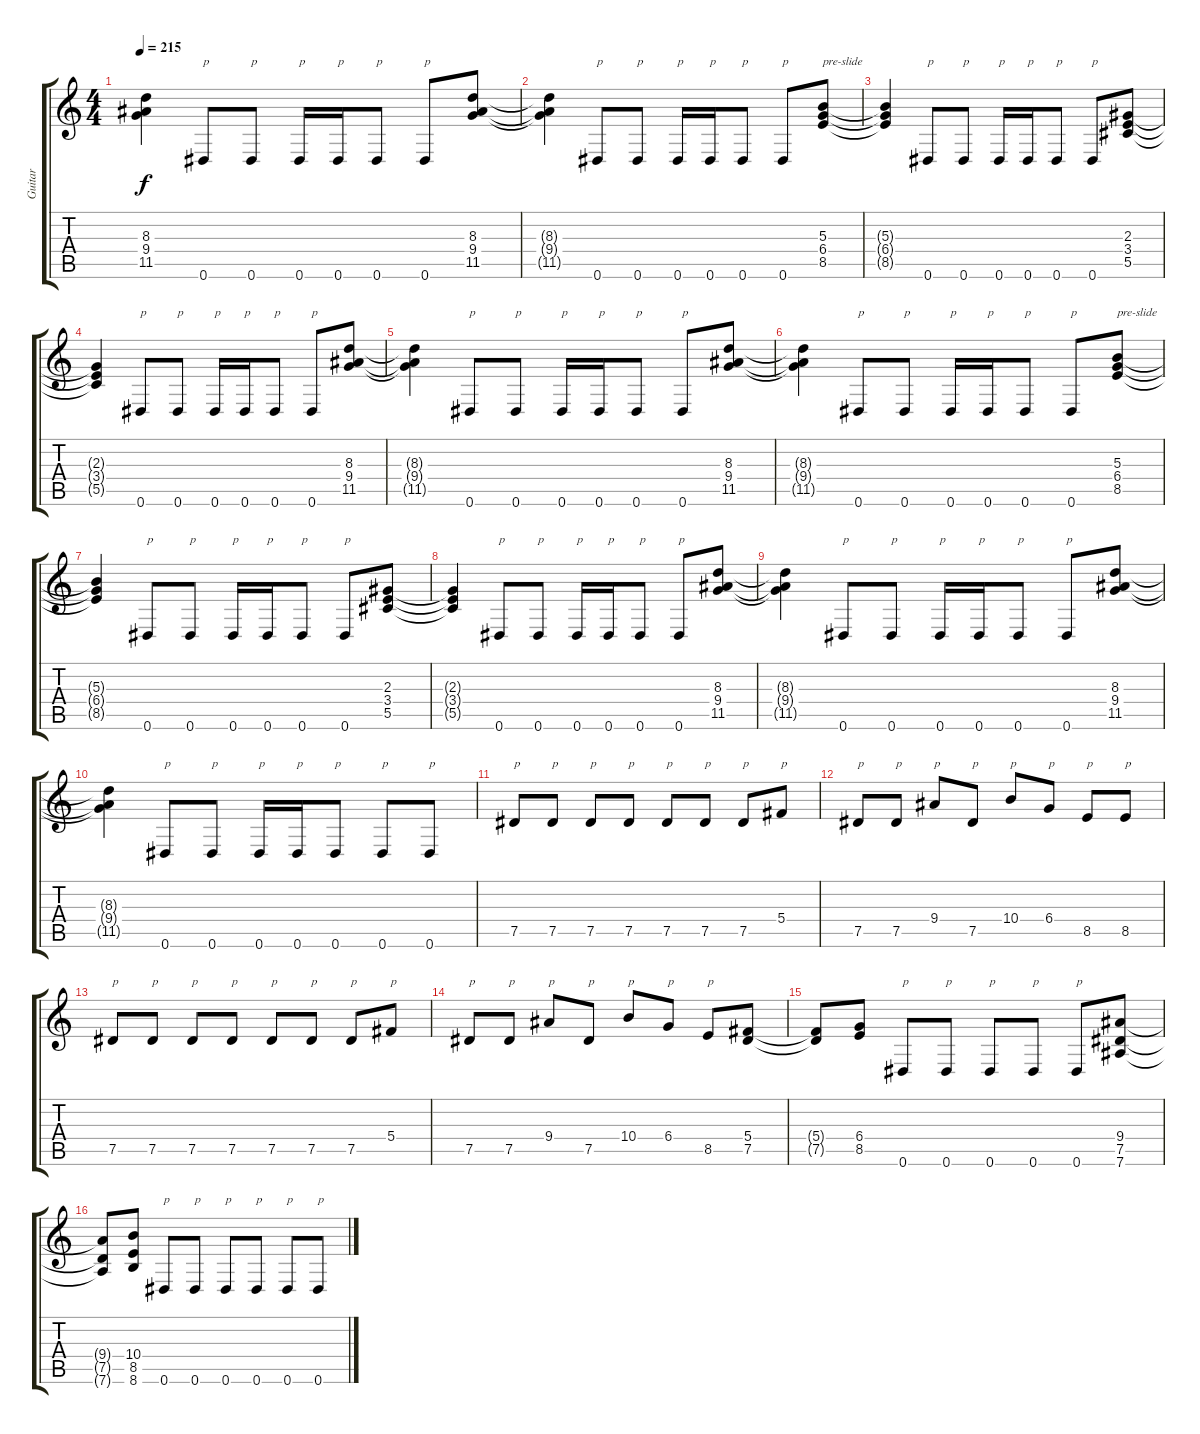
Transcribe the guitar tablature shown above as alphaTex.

\track ("Guitar" "Guitar") {instrument distortionguitar}
\staff {score tabs}
\tuning (Eb4 Bb3 Gb3 Db3 Ab2 Eb2) {hide}
\ts (4 4)
\tempo 215
\clef g2
\ks c
(8.3{t} 9.4{t} 11.5{t}).4{dy f} 0.6.8{txt "p"} 0.6.8{txt "p"} 0.6.16{txt "p"} 0.6.16{txt "p"} 0.6.8{txt "p"} 0.6.8{txt "p"} (8.3 9.4 11.5).8 |
(8.3{t} 9.4{t} 11.5{t}).4 0.6.8{txt "p"} 0.6.8{txt "p"} 0.6.16{txt "p"} 0.6.16{txt "p"} 0.6.8{txt "p"} 0.6.8{txt "p"} (5.3 6.4 8.5).8{txt "pre-slide"} |
(5.3{t} 6.4{t} 8.5{t}).4 0.6.8{txt "p"} 0.6.8{txt "p"} 0.6.16{txt "p"} 0.6.16{txt "p"} 0.6.8{txt "p"} 0.6.8{txt "p"} (2.3 3.4 5.5).8 |
(2.3{t} 3.4{t} 5.5{t}).4 0.6.8{txt "p"} 0.6.8{txt "p"} 0.6.16{txt "p"} 0.6.16{txt "p"} 0.6.8{txt "p"} 0.6.8{txt "p"} (8.3 9.4 11.5).8 |
(8.3{t} 9.4{t} 11.5{t}).4 0.6.8{txt "p"} 0.6.8{txt "p"} 0.6.16{txt "p"} 0.6.16{txt "p"} 0.6.8{txt "p"} 0.6.8{txt "p"} (8.3 9.4 11.5).8 |
(8.3{t} 9.4{t} 11.5{t}).4 0.6.8{txt "p"} 0.6.8{txt "p"} 0.6.16{txt "p"} 0.6.16{txt "p"} 0.6.8{txt "p"} 0.6.8{txt "p"} (5.3 6.4 8.5).8{txt "pre-slide"} |
(5.3{t} 6.4{t} 8.5{t}).4 0.6.8{txt "p"} 0.6.8{txt "p"} 0.6.16{txt "p"} 0.6.16{txt "p"} 0.6.8{txt "p"} 0.6.8{txt "p"} (2.3 3.4 5.5).8 |
(2.3{t} 3.4{t} 5.5{t}).4 0.6.8{txt "p"} 0.6.8{txt "p"} 0.6.16{txt "p"} 0.6.16{txt "p"} 0.6.8{txt "p"} 0.6.8{txt "p"} (8.3 9.4 11.5).8 |
(8.3{t} 9.4{t} 11.5{t}).4 0.6.8{txt "p"} 0.6.8{txt "p"} 0.6.16{txt "p"} 0.6.16{txt "p"} 0.6.8{txt "p"} 0.6.8{txt "p"} (8.3 9.4 11.5).8 |
(8.3{t} 9.4{t} 11.5{t}).4 0.6.8{txt "p"} 0.6.8{txt "p"} 0.6.16{txt "p"} 0.6.16{txt "p"} 0.6.8{txt "p"} 0.6.8{txt "p"} 0.6.8{txt "p"} |
7.5.8{txt "p"} 7.5.8{txt "p"} 7.5.8{txt "p"} 7.5.8{txt "p"} 7.5.8{txt "p"} 7.5.8{txt "p"} 7.5.8{txt "p"} 5.4.8{txt "p"} |
7.5.8{txt "p"} 7.5.8{txt "p"} 9.4.8{txt "p"} 7.5.8{txt "p"} 10.4.8{txt "p"} 6.4.8{txt "p"} 8.5.8{txt "p"} 8.5.8{txt "p"} |
7.5.8{txt "p"} 7.5.8{txt "p"} 7.5.8{txt "p"} 7.5.8{txt "p"} 7.5.8{txt "p"} 7.5.8{txt "p"} 7.5.8{txt "p"} 5.4.8{txt "p"} |
7.5.8{txt "p"} 7.5.8{txt "p"} 9.4.8{txt "p"} 7.5.8{txt "p"} 10.4.8{txt "p"} 6.4.8{txt "p"} 8.5.8{txt "p"} (5.4 7.5).8 |
(5.4{t} 7.5{t}).8 (6.4 8.5).8 0.6.8{txt "p"} 0.6.8{txt "p"} 0.6.8{txt "p"} 0.6.8{txt "p"} 0.6.8{txt "p"} (9.4 7.5 7.6).8 |
(9.4{t} 7.5{t} 7.6{t}).8 (10.4 8.5 8.6).8 0.6.8{txt "p"} 0.6.8{txt "p"} 0.6.8{txt "p"} 0.6.8{txt "p"} 0.6.8{txt "p"} 0.6.8{txt "p"}
